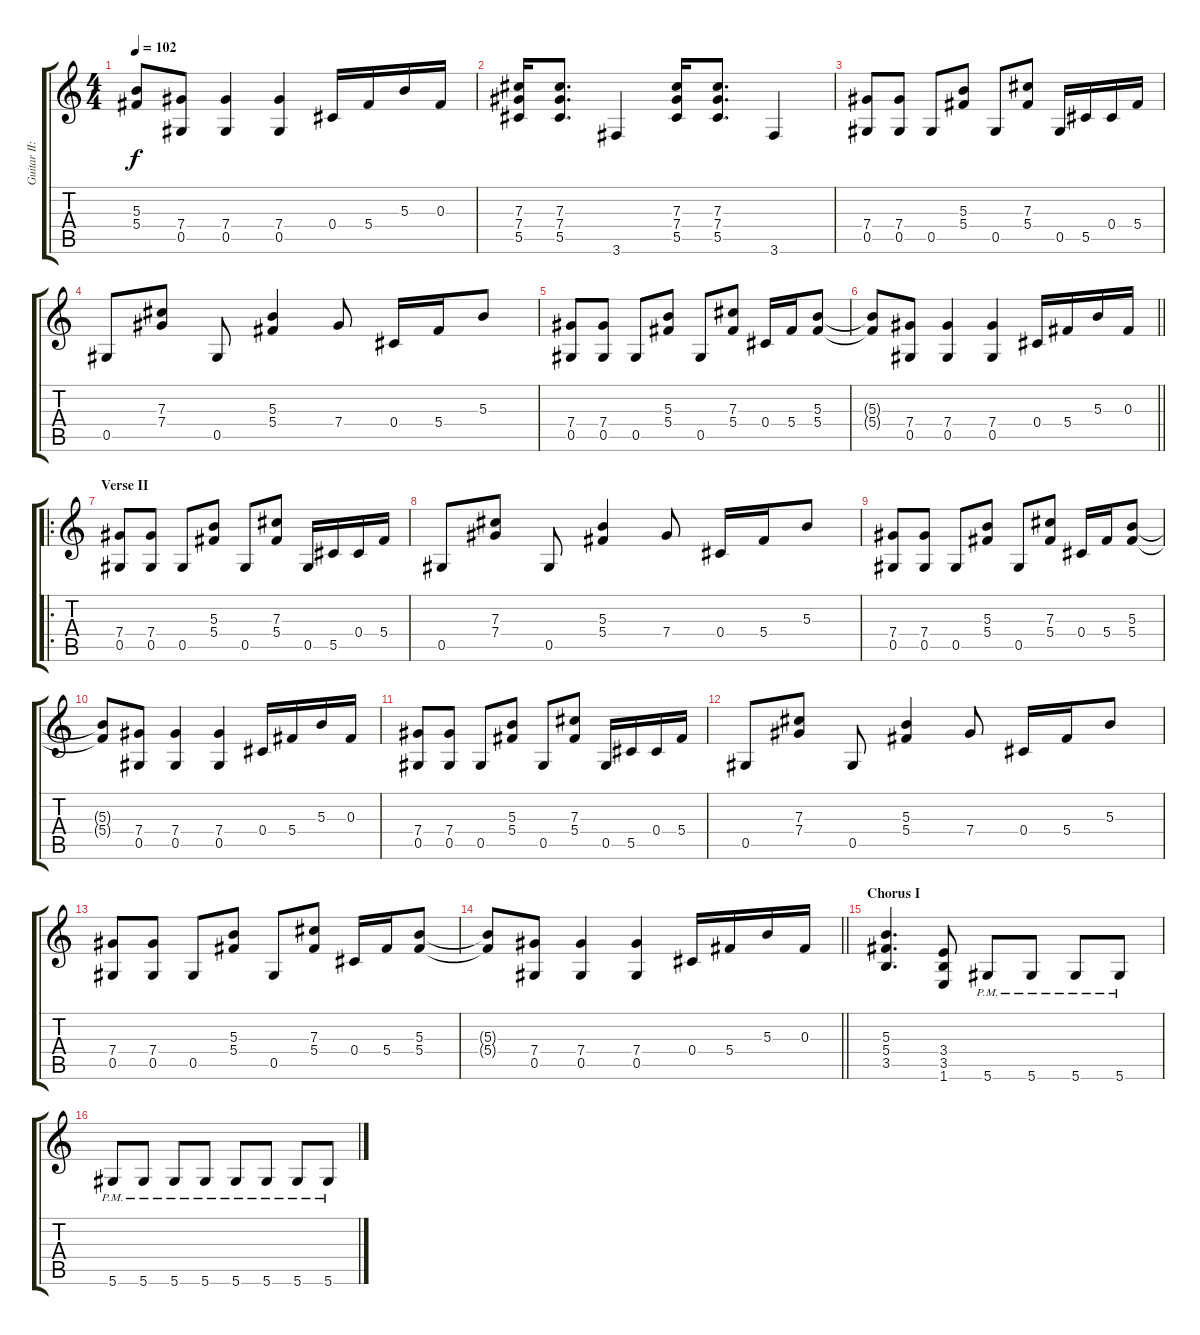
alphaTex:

\track ("Guitar II: IommI" "Guitar II:") {instrument overdrivenguitar}
\staff {score tabs}
\tuning (Eb4 Bb3 Gb3 Db3 Ab2 Eb2) {hide}
\ts (4 4)
\tempo 102
\clef g2
\ks c
(5.3{t} 5.4{t}).8{dy f} (7.4 0.5).8 (7.4 0.5).4 (7.4 0.5).4 0.4.16 5.4.16 5.3.16 0.3.16 |
(7.3 7.4 5.5).16 (7.3 7.4 5.5).8{d} 3.6.4 (7.3 7.4 5.5).16 (7.3 7.4 5.5).8{d} 3.6.4 |
(7.4 0.5).8 (7.4 0.5).8 0.5.8 (5.3 5.4).8 0.5.8 (7.3 5.4).8 0.5.16 5.5.16 0.4.16 5.4.16 |
0.5.8 (7.3 7.4).8 0.5.8 (5.3 5.4).4 7.4.8 0.4.16 5.4.16 5.3.8 |
(7.4 0.5).8 (7.4 0.5).8 0.5.8 (5.3 5.4).8 0.5.8 (7.3 5.4).8 0.4.16 5.4.16 (5.3 5.4).8 |
\barLineRight lightlight
(5.3{t} 5.4{t}).8 (7.4 0.5).8 (7.4 0.5).4 (7.4 0.5).4 0.4.16 5.4.16 5.3.16 0.3.16 |
\ro
\section ("" "Verse II")
(7.4 0.5).8 (7.4 0.5).8 0.5.8 (5.3 5.4).8 0.5.8 (7.3 5.4).8 0.5.16 5.5.16 0.4.16 5.4.16 |
0.5.8 (7.3 7.4).8 0.5.8 (5.3 5.4).4 7.4.8 0.4.16 5.4.16 5.3.8 |
(7.4 0.5).8 (7.4 0.5).8 0.5.8 (5.3 5.4).8 0.5.8 (7.3 5.4).8 0.4.16 5.4.16 (5.3 5.4).8 |
(5.3{t} 5.4{t}).8 (7.4 0.5).8 (7.4 0.5).4 (7.4 0.5).4 0.4.16 5.4.16 5.3.16 0.3.16 |
(7.4 0.5).8 (7.4 0.5).8 0.5.8 (5.3 5.4).8 0.5.8 (7.3 5.4).8 0.5.16 5.5.16 0.4.16 5.4.16 |
0.5.8 (7.3 7.4).8 0.5.8 (5.3 5.4).4 7.4.8 0.4.16 5.4.16 5.3.8 |
(7.4 0.5).8 (7.4 0.5).8 0.5.8 (5.3 5.4).8 0.5.8 (7.3 5.4).8 0.4.16 5.4.16 (5.3 5.4).8 |
\barLineRight lightlight
(5.3{t} 5.4{t}).8 (7.4 0.5).8 (7.4 0.5).4 (7.4 0.5).4 0.4.16 5.4.16 5.3.16 0.3.16 |
\section ("" "Chorus I")
(5.3 5.4 3.5).4{d} (3.4 3.5 1.6).8 5.6{pm}.8 5.6{pm}.8 5.6{pm}.8 5.6{pm}.8 |
5.6{pm}.8 5.6{pm}.8 5.6{pm}.8 5.6{pm}.8 5.6{pm}.8 5.6{pm}.8 5.6{pm}.8 5.6{pm}.8
